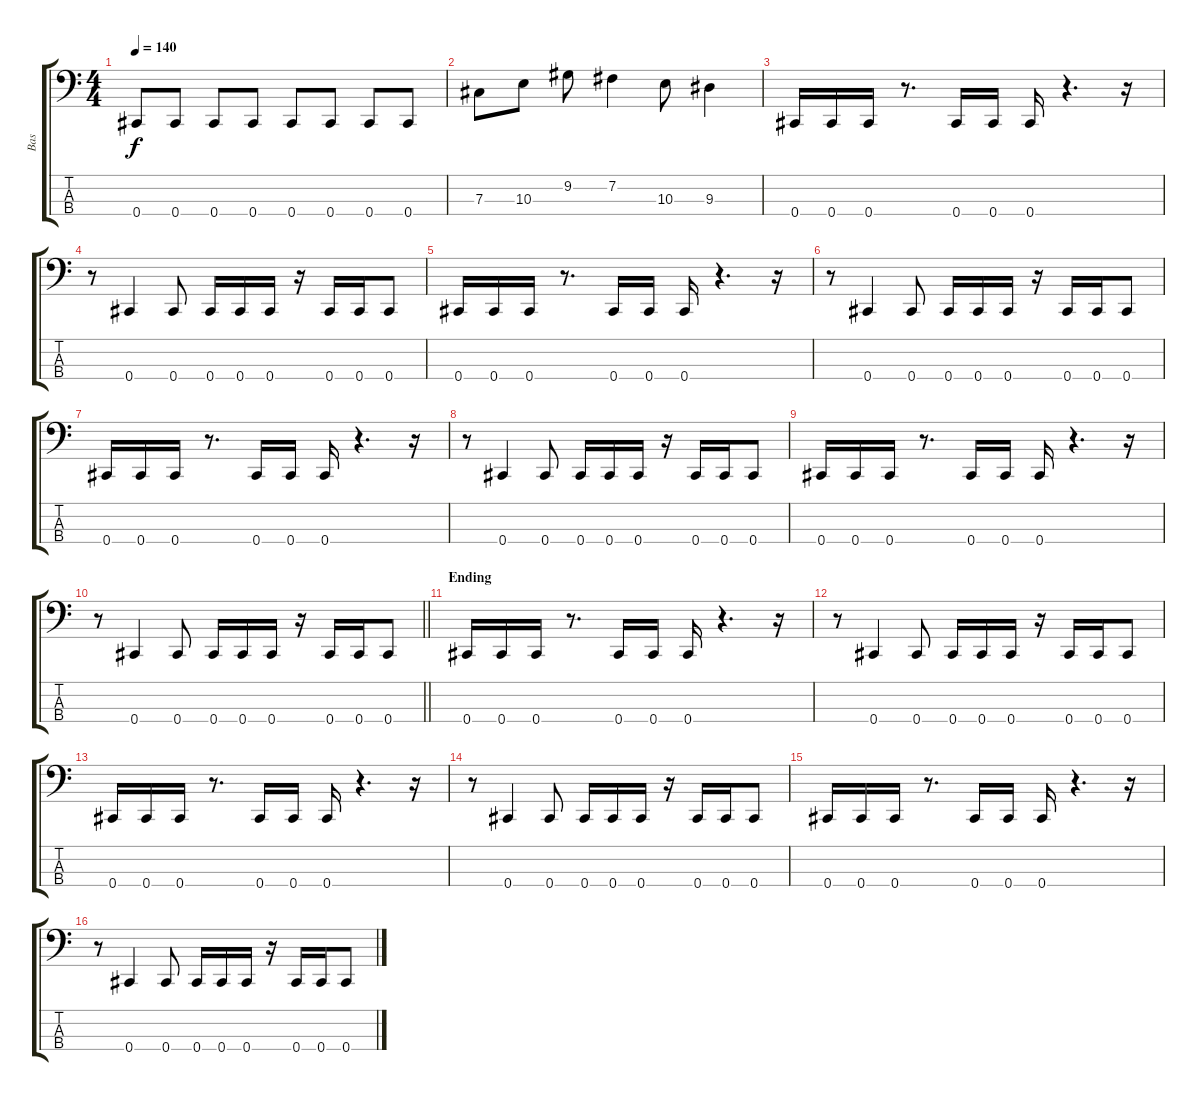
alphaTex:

\track ("Bas" "Bas") {instrument electricbasspick}
\staff {score tabs}
\tuning (E2 B1 Gb1 Db1) {hide}
\ts (4 4)
\tempo 140
\clef f4
\ks c
0.4.8{dy f} 0.4.8 0.4.8 0.4.8 0.4.8 0.4.8 0.4.8 0.4.8 |
7.3.8 10.3.8 9.2.8 7.2.4 10.3.8 9.3.4 |
0.4.16 0.4.16 0.4.16 r.8{d} 0.4.16 0.4.16 0.4.16 r.4{d} r.16 |
r.8 0.4.4 0.4.8 0.4.16 0.4.16 0.4.16 r.16 0.4.16 0.4.16 0.4.8 |
0.4.16 0.4.16 0.4.16 r.8{d} 0.4.16 0.4.16 0.4.16 r.4{d} r.16 |
r.8 0.4.4 0.4.8 0.4.16 0.4.16 0.4.16 r.16 0.4.16 0.4.16 0.4.8 |
0.4.16 0.4.16 0.4.16 r.8{d} 0.4.16 0.4.16 0.4.16 r.4{d} r.16 |
r.8 0.4.4 0.4.8 0.4.16 0.4.16 0.4.16 r.16 0.4.16 0.4.16 0.4.8 |
0.4.16 0.4.16 0.4.16 r.8{d} 0.4.16 0.4.16 0.4.16 r.4{d} r.16 |
\barLineRight lightlight
r.8 0.4.4 0.4.8 0.4.16 0.4.16 0.4.16 r.16 0.4.16 0.4.16 0.4.8 |
\section ("" "Ending")
0.4.16 0.4.16 0.4.16 r.8{d} 0.4.16 0.4.16 0.4.16 r.4{d} r.16 |
r.8 0.4.4 0.4.8 0.4.16 0.4.16 0.4.16 r.16 0.4.16 0.4.16 0.4.8 |
0.4.16 0.4.16 0.4.16 r.8{d} 0.4.16 0.4.16 0.4.16 r.4{d} r.16 |
r.8 0.4.4 0.4.8 0.4.16 0.4.16 0.4.16 r.16 0.4.16 0.4.16 0.4.8 |
0.4.16 0.4.16 0.4.16 r.8{d} 0.4.16 0.4.16 0.4.16 r.4{d} r.16 |
r.8 0.4.4 0.4.8 0.4.16 0.4.16 0.4.16 r.16 0.4.16 0.4.16 0.4.8
